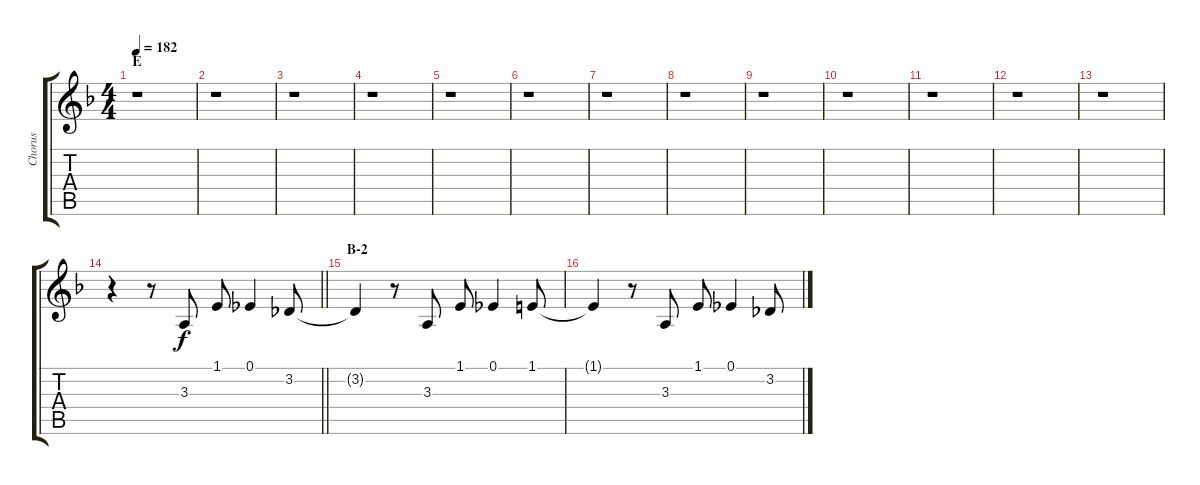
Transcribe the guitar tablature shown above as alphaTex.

\track ("Chorus" "Chorus") {instrument voiceoohs}
\staff {score tabs}
\tuning (Eb4 Bb3 Gb3 Db3 Ab2 Eb2) {hide}
\ts (4 4)
\section ("" "E")
\tempo 182
\clef g2
\ks f
r.1{dy f} |
r.1 |
r.1 |
r.1 |
r.1 |
r.1 |
r.1 |
r.1 |
r.1 |
r.1 |
r.1 |
r.1 |
r.1 |
\barLineRight lightlight
r.4 r.8 3.3.8 1.1.8 0.1.4 3.2.8 |
\section ("" "B-2")
3.2{t}.4 r.8 3.3.8 1.1.8 0.1.4 1.1.8 |
1.1{t}.4 r.8 3.3.8 1.1.8 0.1.4 3.2.8
